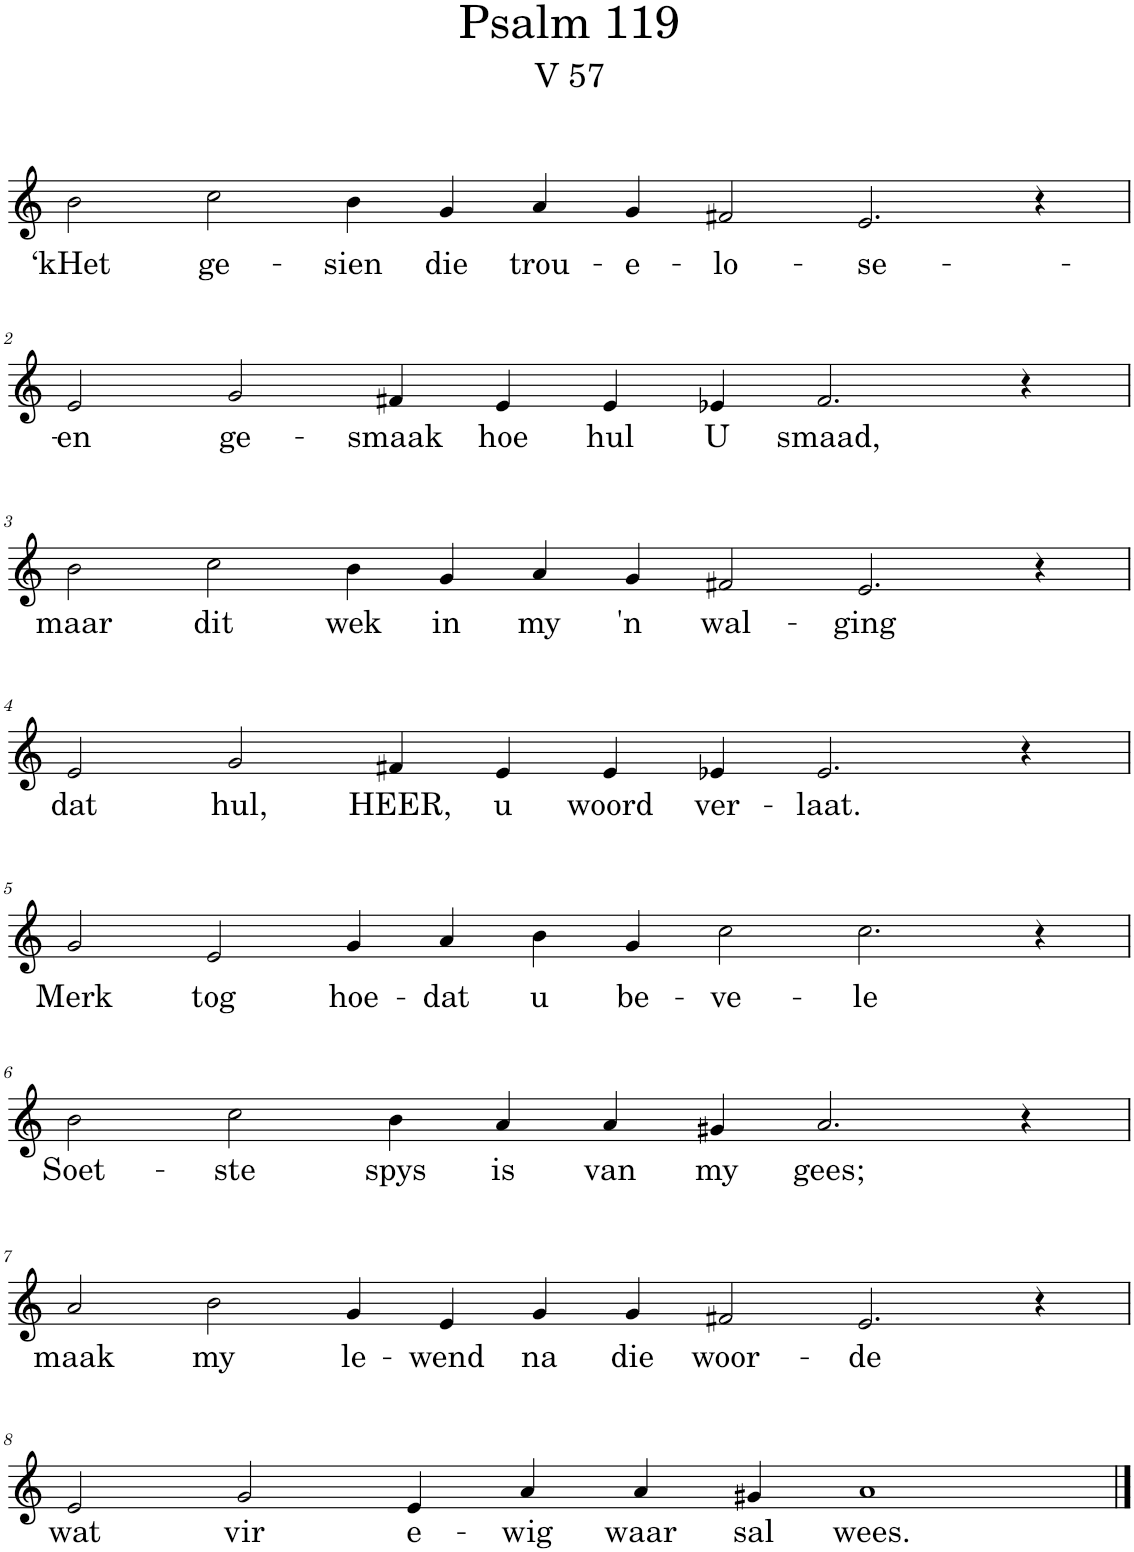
**kern	**text
*part1	*part1
*staff1	*staff1
*I"Pipe Organ	*
*I'Org.	*
*clefG2	*
*k[]	*
*M14/4	*
=1	=1
!	!LO:LY:b
2b\	‘kHet
!	!LO:LY:b
2cc\	ge-
!	!LO:LY:b
4b\	-sien
!	!LO:LY:b
4g/	die
!	!LO:LY:b
4a/	trou-
!	!LO:LY:b
4g/	-e-
!	!LO:LY:b
2f#X/	-lo-
!	!LO:LY:b
2.e/	-se-
4r	.
!!LO:LB:g=z
=2	=2
*M12/4	*
!	!LO:LY:b
2e/	-en
!	!LO:LY:b
2g/	ge-
!	!LO:LY:b
4f#X/	-smaak
!	!LO:LY:b
4e/	hoe
!	!LO:LY:b
4e/	hul
!	!LO:LY:b
4e-X/	U
!	!LO:LY:b
2.f#/	smaad,
4r	.
!!LO:LB:g=z
=3	=3
*M14/4	*
!	!LO:LY:b
2b\	maar
!	!LO:LY:b
2cc\	dit
!	!LO:LY:b
4b\	wek
!	!LO:LY:b
4g/	in
!	!LO:LY:b
4a/	my
!	!LO:LY:b
4g/	'n
!	!LO:LY:b
2f#X/	wal-
!	!LO:LY:b
2.e/	-ging
4r	.
!!LO:LB:g=z
=4	=4
*M12/4	*
!	!LO:LY:b
2e/	dat
!	!LO:LY:b
2g/	hul,
!	!LO:LY:b
4f#X/	HEER,
!	!LO:LY:b
4e/	u
!	!LO:LY:b
4e/	woord
!	!LO:LY:b
4e-X/	ver-
!	!LO:LY:b
2.e-/	-laat.
4r	.
!!LO:LB:g=z
=5	=5
*M14/4	*
!	!LO:LY:b
2g/	Merk
!	!LO:LY:b
2e/	tog
!	!LO:LY:b
4g/	hoe-
!	!LO:LY:b
4a/	-dat
!	!LO:LY:b
4b\	u
!	!LO:LY:b
4g/	be-
!	!LO:LY:b
2cc\	-ve-
!	!LO:LY:b
2.cc\	-le
4r	.
!!LO:LB:g=z
=6	=6
*M12/4	*
!	!LO:LY:b
2b\	Soet-
!	!LO:LY:b
2cc\	-ste
!	!LO:LY:b
4b\	spys
!	!LO:LY:b
4a/	is
!	!LO:LY:b
4a/	van
!	!LO:LY:b
4g#X/	my
!	!LO:LY:b
2.a/	gees;
4r	.
!!LO:LB:g=z
=7	=7
*M14/4	*
!	!LO:LY:b
2a/	maak
!	!LO:LY:b
2b\	my
!	!LO:LY:b
4g/	le-
!	!LO:LY:b
4e/	-wend
!	!LO:LY:b
4g/	na
!	!LO:LY:b
4g/	die
!	!LO:LY:b
2f#X/	woor-
!	!LO:LY:b
2.e/	-de
4r	.
!!LO:LB:g=z
=8	=8
!	!LO:LY:b
2e/	wat
!	!LO:LY:b
2g/	vir
!	!LO:LY:b
4e/	e-
!	!LO:LY:b
4a/	-wig
!	!LO:LY:b
4a/	waar
!	!LO:LY:b
4g#X/	sal
!	!LO:LY:b
1a	wees.
==	==
*-	*-
